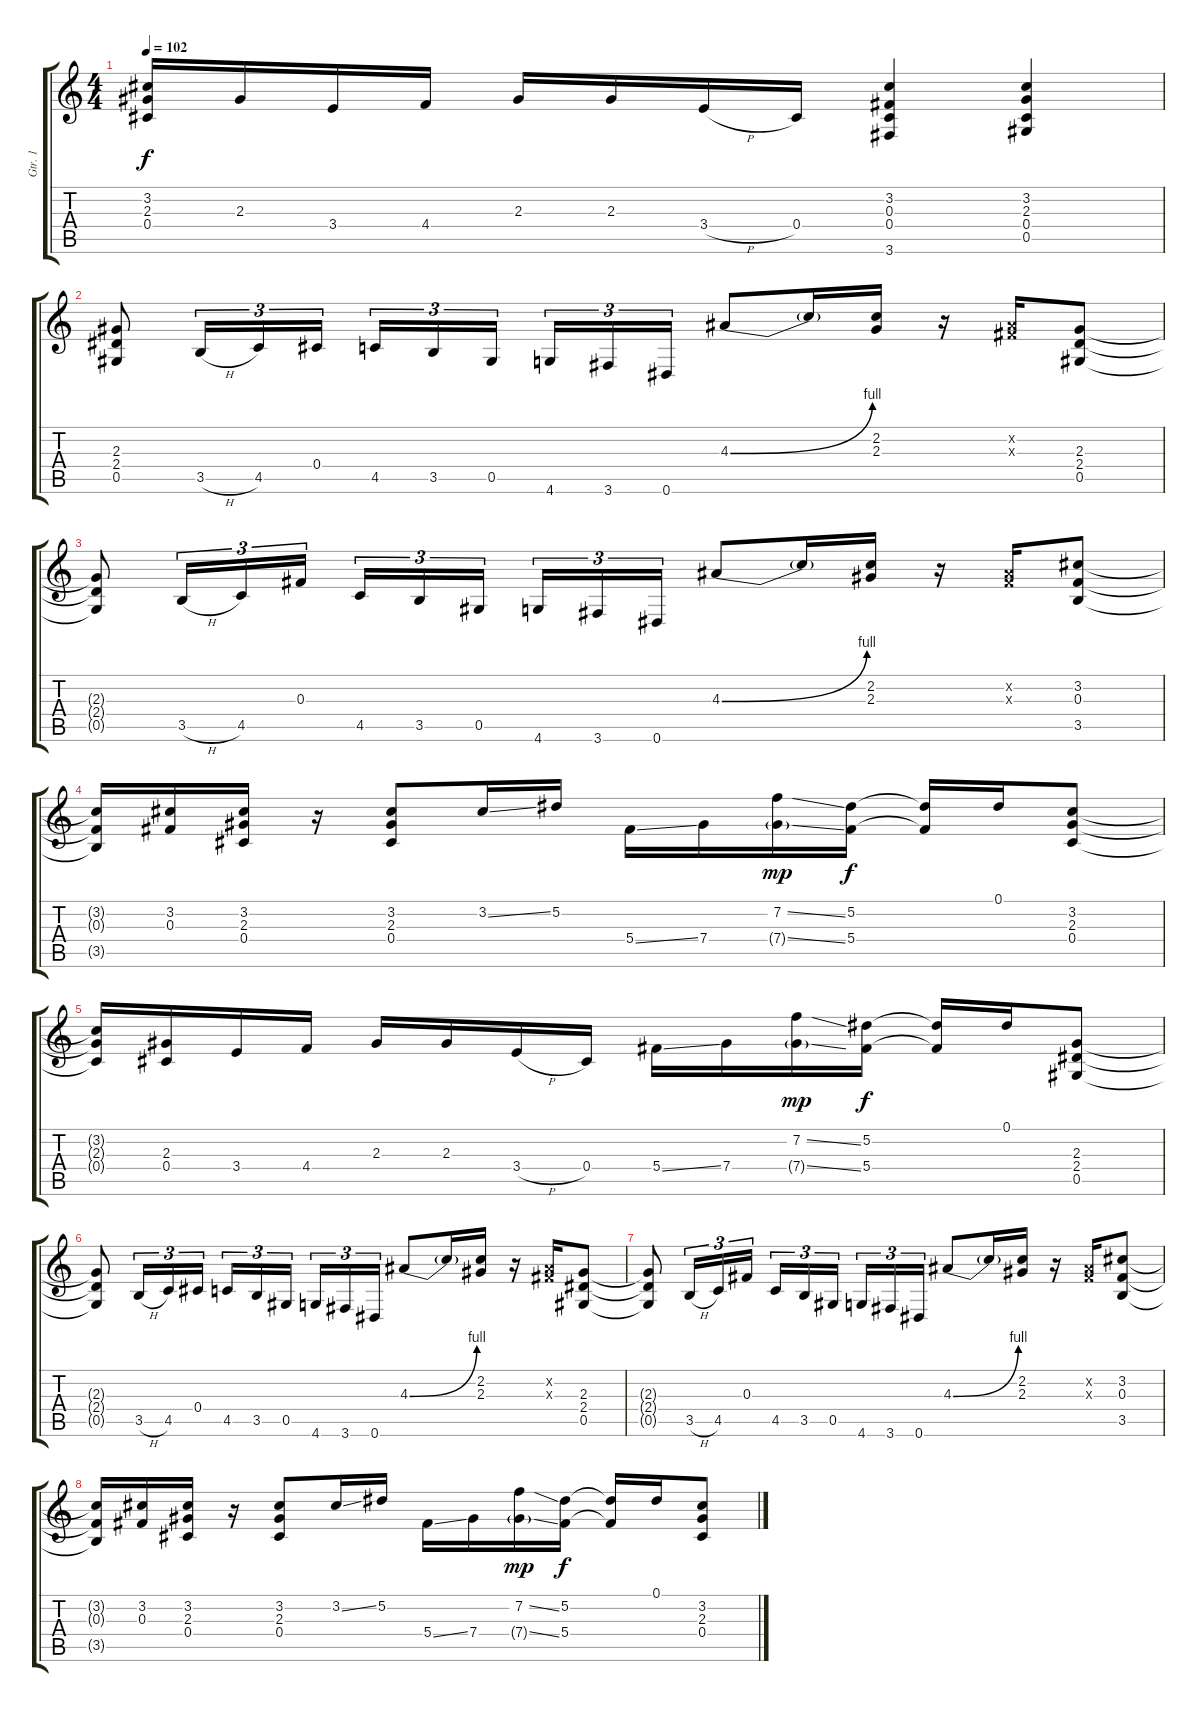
\track ("Gtr. 1" "Gtr. 1") {instrument distortionguitar}
\staff {score tabs}
\tuning (Eb4 Bb3 Gb3 Db3 Ab2 Eb2) {hide}
\ts (4 4)
\tempo 102
\clef g2
\ks c
(3.2{t} 2.3{t} 0.4{t}).16{dy f} 2.3.16 3.4.16 4.4.16 2.3.16 2.3.16 3.4{h}.16 0.4.16 (3.2 0.3 0.4 3.6).4 (3.2 2.3 0.4 0.5).4 |
(2.3 2.4 0.5).8 3.5{h}.16{tu (3 2)} 4.5.16{tu (3 2)} 0.4.16{tu (3 2)} 4.5.16{tu (3 2)} 3.5.16{tu (3 2)} 0.5.16{tu (3 2)} 4.6.16{tu (3 2)} 3.6.16{tu (3 2)} 0.6.16{tu (3 2)} 4.3{be (bend 0 0 60 4)}.8 4.3{t}.16 (2.2 2.3).16 r.16 (0.2{x} 0.3{x}).16 (2.3 2.4 0.5).8 |
(2.3{t} 2.4{t} 0.5{t}).8 3.5{h}.16{tu (3 2)} 4.5.16{tu (3 2)} 0.3.16{tu (3 2)} 4.5.16{tu (3 2)} 3.5.16{tu (3 2)} 0.5.16{tu (3 2)} 4.6.16{tu (3 2)} 3.6.16{tu (3 2)} 0.6.16{tu (3 2)} 4.3{be (bend 0 0 60 4)}.8 4.3{t}.16 (2.2 2.3).16 r.16 (0.2{x} 0.3{x}).16 (3.2 0.3 3.5).8 |
(3.2{t} 0.3{t} 3.5{t}).16 (3.2 0.3).16 (3.2 2.3 0.4).16 r.16 (3.2 2.3 0.4).8 3.2{ss}.16 5.2.16 5.4{ss}.16 7.4.16 (7.2{ss} 7.4{ss g}).16{dy mp} (5.2 5.4).16{dy f} (5.2{t} 5.4{t}).16 0.1.16 (3.2 2.3 0.4).8 |
(3.2{t} 2.3{t} 0.4{t}).16 (2.3 0.4).16 3.4.16 4.4.16 2.3.16 2.3.16 3.4{h}.16 0.4.16 5.4{ss}.16 7.4.16 (7.2{ss} 7.4{ss g}).16{dy mp} (5.2 5.4).16{dy f} (5.2{t} 5.4{t}).16 0.1.16 (2.3 2.4 0.5).8 |
(2.3{t} 2.4{t} 0.5{t}).8 3.5{h}.16{tu (3 2)} 4.5.16{tu (3 2)} 0.4.16{tu (3 2)} 4.5.16{tu (3 2)} 3.5.16{tu (3 2)} 0.5.16{tu (3 2)} 4.6.16{tu (3 2)} 3.6.16{tu (3 2)} 0.6.16{tu (3 2)} 4.3{be (bend 0 0 60 4)}.8 4.3{t}.16 (2.2 2.3).16 r.16 (0.2{x} 0.3{x}).16 (2.3 2.4 0.5).8 |
(2.3{t} 2.4{t} 0.5{t}).8 3.5{h}.16{tu (3 2)} 4.5.16{tu (3 2)} 0.3.16{tu (3 2)} 4.5.16{tu (3 2)} 3.5.16{tu (3 2)} 0.5.16{tu (3 2)} 4.6.16{tu (3 2)} 3.6.16{tu (3 2)} 0.6.16{tu (3 2)} 4.3{be (bend 0 0 60 4)}.8 4.3{t}.16 (2.2 2.3).16 r.16 (0.2{x} 0.3{x}).16 (3.2 0.3 3.5).8 |
(3.2{t} 0.3{t} 3.5{t}).16 (3.2 0.3).16 (3.2 2.3 0.4).16 r.16 (3.2 2.3 0.4).8 3.2{ss}.16 5.2.16 5.4{ss}.16 7.4.16 (7.2{ss} 7.4{ss g}).16{dy mp} (5.2 5.4).16{dy f} (5.2{t} 5.4{t}).16 0.1.16 (3.2 2.3 0.4).8
